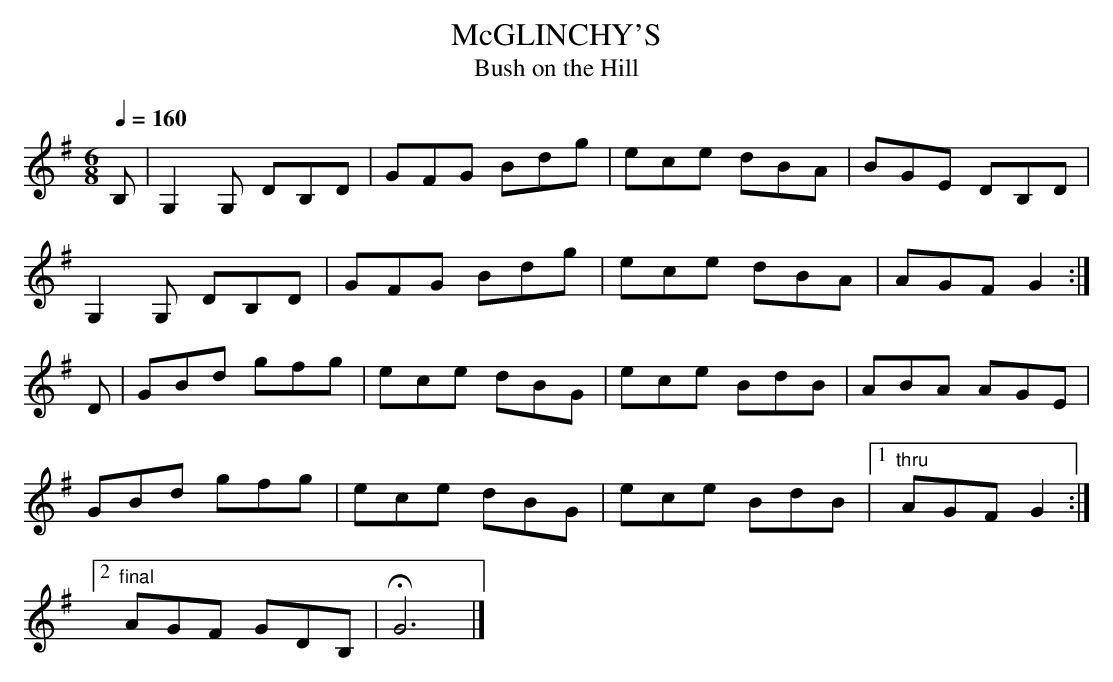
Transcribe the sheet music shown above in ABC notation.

X:1
T:McGLINCHY'S
T:Bush on the Hill
M:6/8
Q:1/4=160
L:1/8
K:G
B,|G,2G, DB,D|GFG Bdg|ece dBA|BGE DB,D|
G,2G, DB,D|GFG Bdg|ece dBA|AGF G2 :|
D|GBd gfg|ece dBG|ece BdB|ABA AGE|
GBd gfg|ece dBG|ece BdB|1 "thru"AGF G2 :|
[2 "final"AGF GDB,|HG6|]
